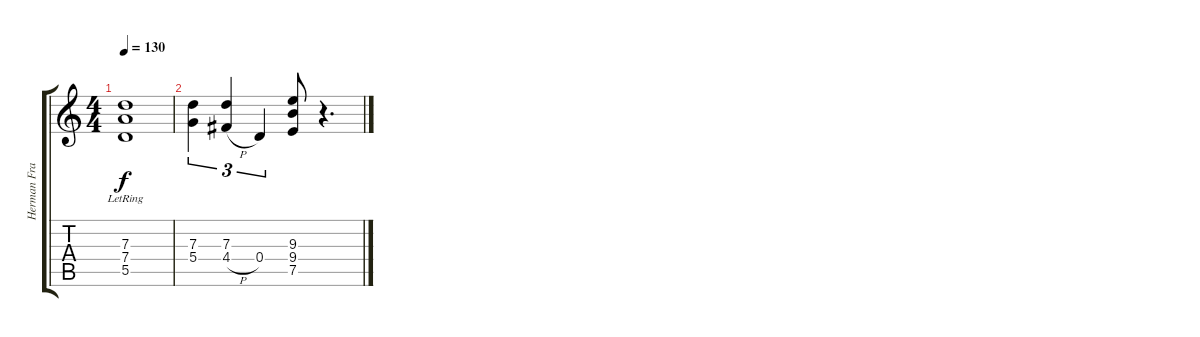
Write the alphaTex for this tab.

\track ("Herman Frank" "Herman Fra") {instrument distortionguitar}
\staff {score tabs}
\tuning (E4 B3 G3 D3 A2 E2) {hide}
\ts (4 4)
\tempo 130
\clef g2
\ks c
(7.3{lr t} 7.4{lr t} 5.5{lr t}).1{dy f} |
(7.3 5.4).4{tu (3 2)} (7.3 4.4{h}).4{tu (3 2)} 0.4.4{tu (3 2)} (9.3 9.4 7.5).8 r.4{d}
